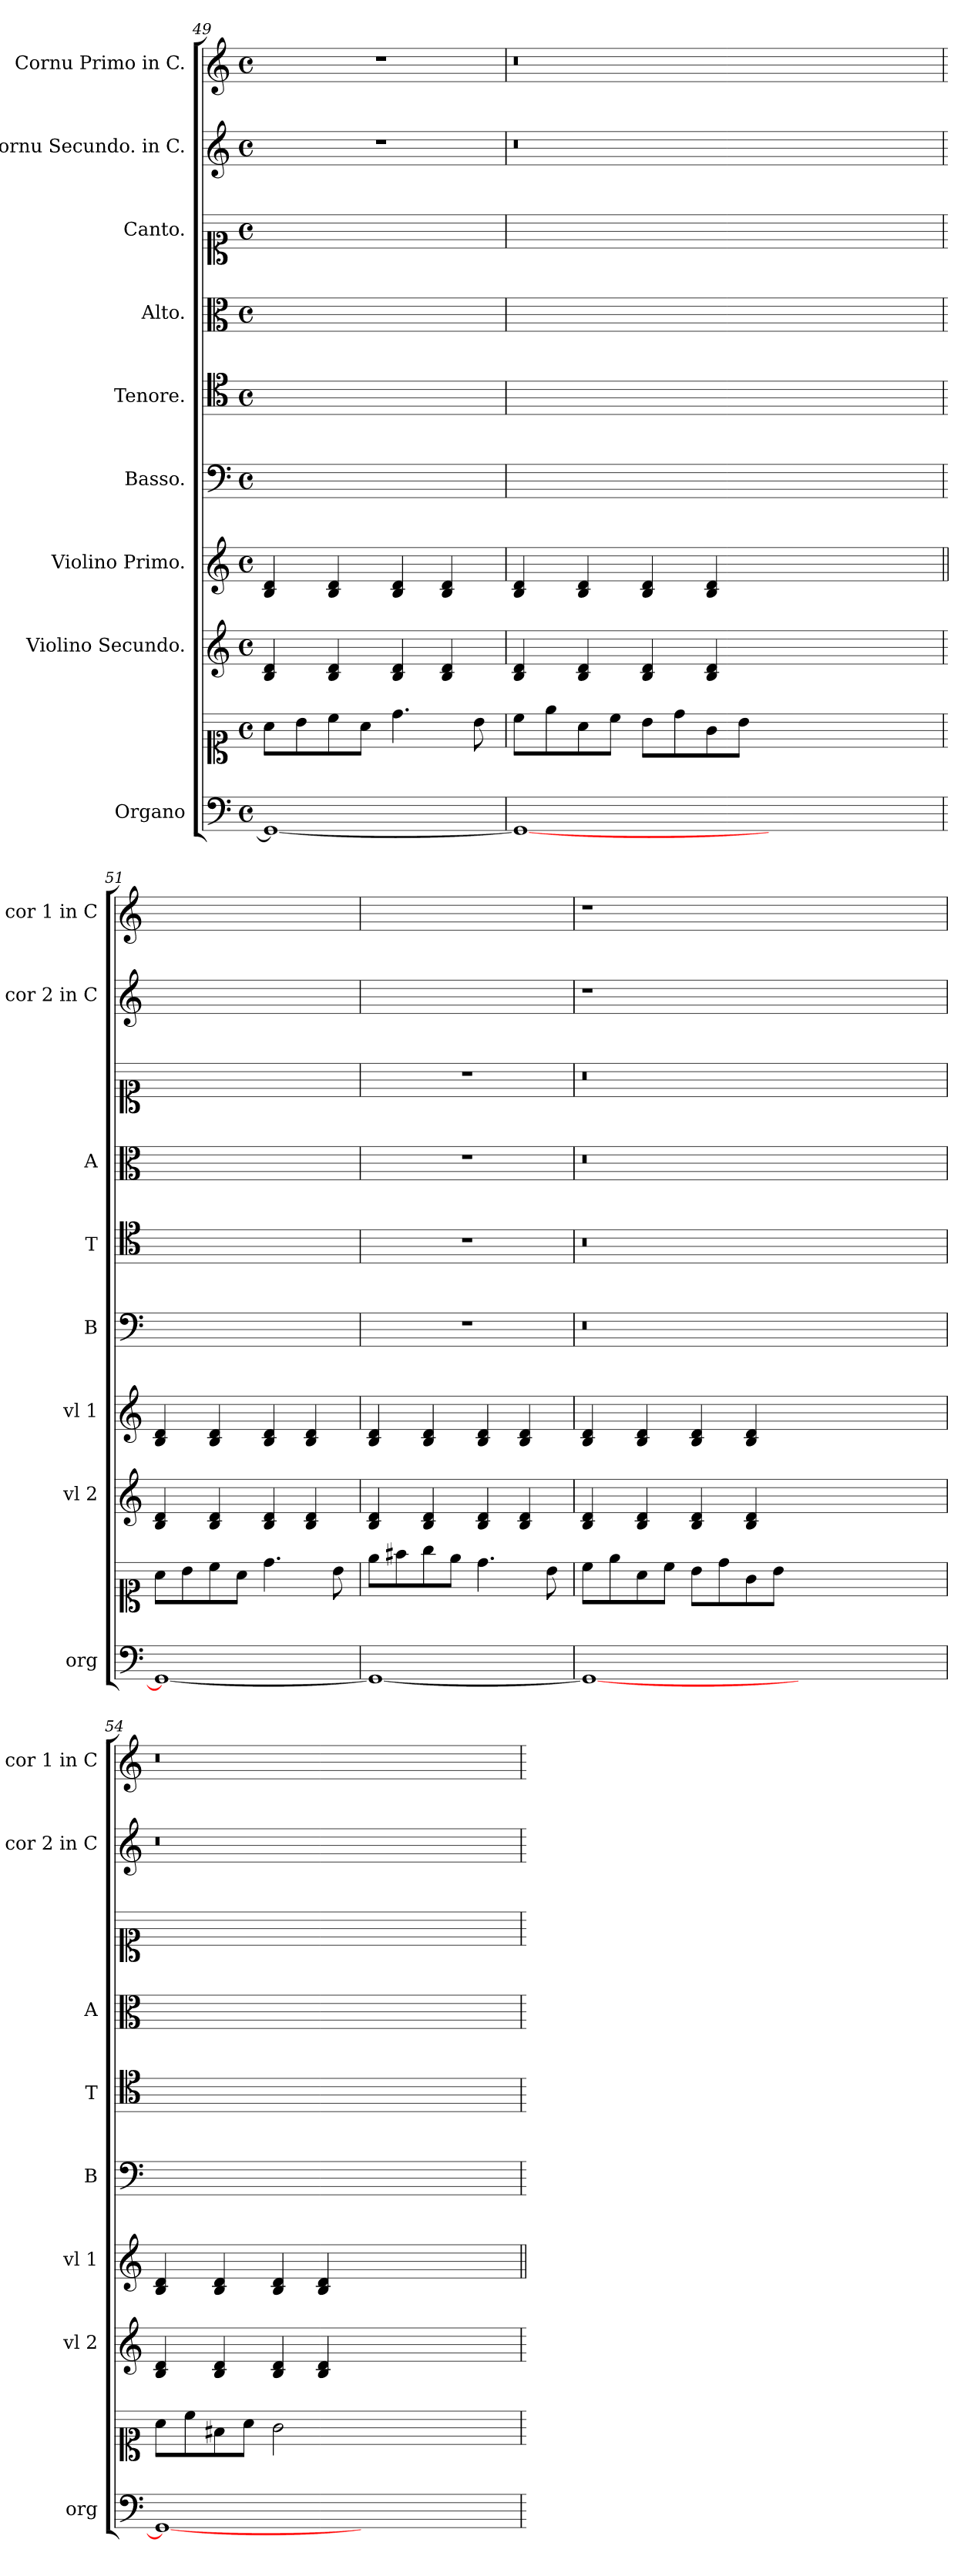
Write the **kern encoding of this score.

**kern	**kern	**kern	**kern	**kern	**kern	**kern	**kern	**kern	**kern
*part9	*part9	*part8	*part7	*part6	*part5	*part4	*part3	*part2	*part1
*staff10	*staff9	*staff8	*staff7	*staff6	*staff5	*staff4	*staff3	*staff2	*staff1
*I"Organo	*	*I"Violino Secundo.	*I"Violino Primo.	*I"Basso.	*I"Tenore.	*I"Alto.	*I"Canto.	*I"Cornu Secundo. in C.	*I"Cornu Primo in C.
*I'org	*	*I'vl 2	*I'vl 1	*I'B	*I'T	*I'A	*	*I'cor 2 in C	*I'cor 1 in C
*clefF4	*clefC1	*clefG2	*clefG2	*clefF4	*clefC4	*clefC3	*clefC1	*clefG2	*clefG2
*k[]	*k[]	*k[]	*k[]	*k[]	*k[]	*k[]	*k[]	*k[]	*k[]
*M4/4	*M4/4	*M4/4	*M4/4	*M4/4	*M4/4	*M4/4	*M4/4	*M4/4	*M4/4
*met(c)	*met(c)	*met(c)	*met(c)	*met(c)	*met(c)	*met(c)	*met(c)	*met(c)	*met(c)
=49	=49	=49	=49	=49	=49	=49	=49	=49	=49
1GG_<	8a\L	4B/ 4d/	4B/ 4d/	1ryy	1ryy	1ryy	1ryy	1r	1r
.	8b\	.	.	.	.	.	.	.	.
.	8cc\	4B/ 4d/	4B/ 4d/	.	.	.	.	.	.
.	8a\J	.	.	.	.	.	.	.	.
.	4.dd\	4B/ 4d/	4B/ 4d/	.	.	.	.	.	.
.	.	4B/ 4d/	4B/ 4d/	.	.	.	.	.	.
.	8b\	.	.	.	.	.	.	.	.
=50	=50	=50	=50	=50	=50	=50	=50	=50	=50
1GG_<	8cc\L	4B/ 4d/	4B/ 4d/	0.ryy	0.ryy	0.ryy	0.ryy	0.r	0.r
.	8ee\	.	.	.	.	.	.	.	.
.	8a\	4B/ 4d/	4B/ 4d/	.	.	.	.	.	.
.	8cc\J	.	.	.	.	.	.	.	.
.	8b\L	4B/ 4d/	4B/ 4d/	.	.	.	.	.	.
.	8dd\	.	.	.	.	.	.	.	.
.	8g\	4B/ 4d/	4B/ 4d/	.	.	.	.	.	.
.	8b\J	.	.	.	.	.	.	.	.
0ryy	0ryy	0ryy	0ryy	.	.	.	.	.	.
=51	=51	=51	=51||	=51	=51	=51	=51	=51	=51
1GG_<	8a\L	4B/ 4d/	4B/ 4d/	1ryy	1ryy	1ryy	1ryy	1ryy	1ryy
.	8b\	.	.	.	.	.	.	.	.
.	8cc\	4B/ 4d/	4B/ 4d/	.	.	.	.	.	.
.	8a\J	.	.	.	.	.	.	.	.
.	4.dd\	4B/ 4d/	4B/ 4d/	.	.	.	.	.	.
.	.	4B/ 4d/	4B/ 4d/	.	.	.	.	.	.
.	8b\	.	.	.	.	.	.	.	.
=52	=52	=52	=52	=52	=52	=52	=52	=52	=52
1GG_<	8ee\L	4B/ 4d/	4B/ 4d/	1r	1r	1r	1r	1ryy	1ryy
.	8ff#X\	.	.	.	.	.	.	.	.
.	8gg\	4B/ 4d/	4B/ 4d/	.	.	.	.	.	.
.	8ee\J	.	.	.	.	.	.	.	.
.	4.dd\	4B/ 4d/	4B/ 4d/	.	.	.	.	.	.
.	.	4B/ 4d/	4B/ 4d/	.	.	.	.	.	.
.	8b\	.	.	.	.	.	.	.	.
=53	=53	=53	=53	=53	=53	=53	=53	=53	=53
1GG_<	8cc\L	4B/ 4d/	4B/ 4d/	0.r	0.r	0.r	0.r	1r	1r
.	8ee\	.	.	.	.	.	.	.	.
.	8a\	4B/ 4d/	4B/ 4d/	.	.	.	.	.	.
.	8cc\J	.	.	.	.	.	.	.	.
.	8b\L	4B/ 4d/	4B/ 4d/	.	.	.	.	.	.
.	8dd\	.	.	.	.	.	.	.	.
.	8g\	4B/ 4d/	4B/ 4d/	.	.	.	.	.	.
.	8b\J	.	.	.	.	.	.	.	.
0ryy	0ryy	0ryy	0ryy	.	.	.	.	0ryy	0ryy
=54	=54	=54	=54	=54	=54	=54	=54	=54	=54
1GG_<	8a\L	4B/ 4d/	4B/ 4d/	0.ryy	0.ryy	0.ryy	0.ryy	0.r	0.r
.	8cc\	.	.	.	.	.	.	.	.
.	8f#X\	4B/ 4d/	4B/ 4d/	.	.	.	.	.	.
.	8a\J	.	.	.	.	.	.	.	.
.	2g\	4B/ 4d/	4B/ 4d/	.	.	.	.	.	.
.	.	4B/ 4d/	4B/ 4d/	.	.	.	.	.	.
0ryy	0ryy	0ryy	0ryy	.	.	.	.	.	.
=	=	=	=||	=	=	=	=	=	=
*-	*-	*-	*-	*-	*-	*-	*-	*-	*-
